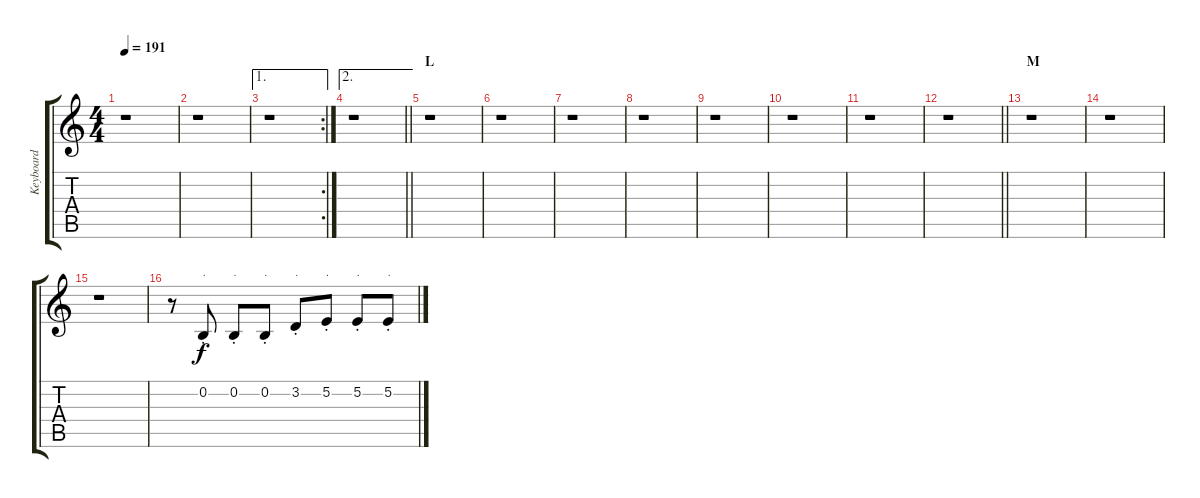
\track ("Keyboard" "Keyboard") {instrument lead1square}
\staff {score tabs}
\tuning (E4 B3 G3 D3 A2 D2) {hide}
\ts (4 4)
\tempo 191
\clef g2
\ks c
r.1{dy f} |
r.1 |
\ae 1
\rc 2
r.1 |
\ae 2
\barLineRight lightlight
r.1 |
\section ("" "L")
r.1 |
r.1 |
r.1 |
r.1 |
r.1 |
r.1 |
r.1 |
\barLineRight lightlight
r.1 |
\section ("" "M")
r.1 |
r.1 |
r.1 |
r.8 0.2{st}.8{txt "."} 0.2{st}.8{txt "."} 0.2{st}.8{txt "."} 3.2{st}.8{txt "."} 5.2{st}.8{txt "."} 5.2{st}.8{txt "."} 5.2{st}.8{txt "."}
